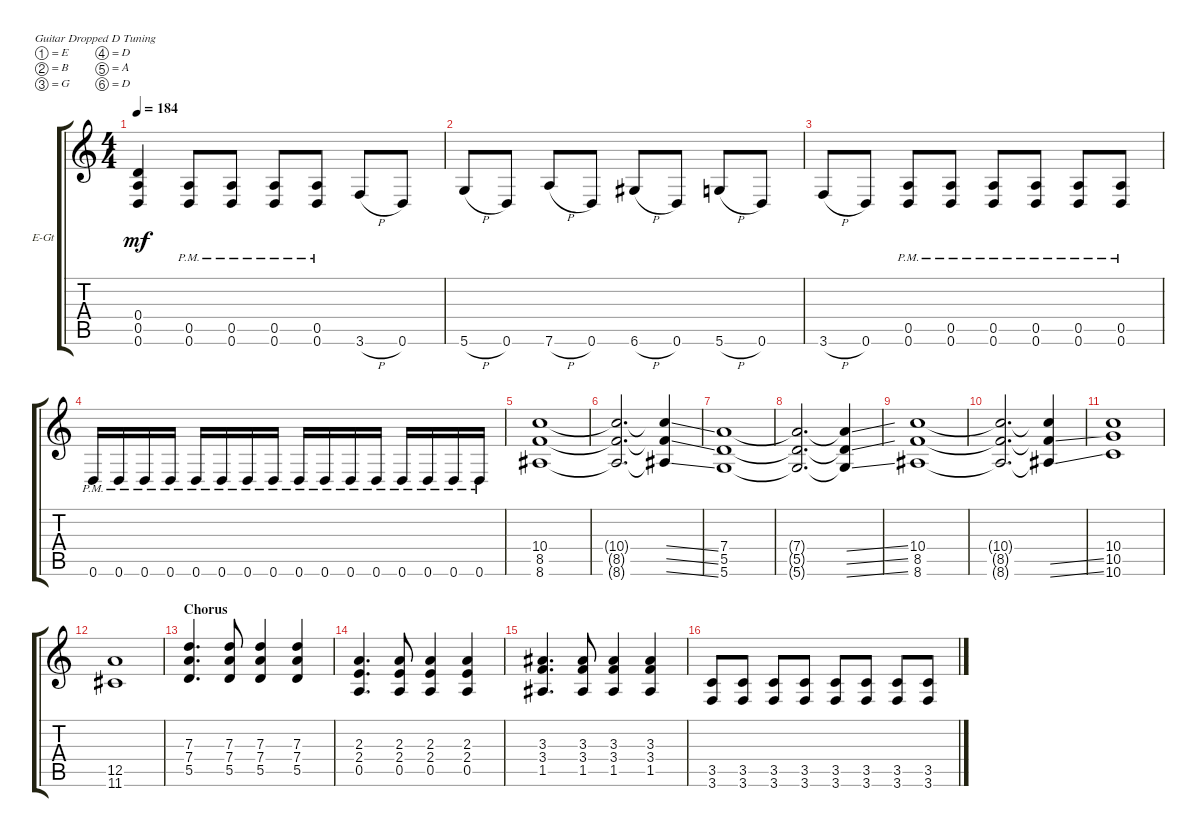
\defaultSystemsLayout 4
\bracketExtendMode groupsimilarinstruments
\firstSystemTrackNameOrientation horizontal
\otherSystemsTrackNameOrientation horizontal
\track ("Zachy Vengeance (Rhythm)" "E-Gt") {instrument distortionguitar}
\staff {score tabs}
\tuning (E4 B3 G3 D3 A2 D2)
\ts (4 4)
\tempo 184
\clef g2
\ks c
(0.6 0.5 0.4).4{dy mf} (0.6{pm} 0.5{pm}).8 (0.5{pm} 0.6{pm}).8 (0.6{pm} 0.5{pm}).8 (0.5{pm} 0.6{pm}).8 3.6{h}.8 0.6.8 |
5.6{h}.8 0.6.8 7.6{h}.8 0.6.8 6.6{h}.8 0.6.8 5.6{h}.8 0.6.8 |
3.6{h}.8 0.6.8 (0.6{pm} 0.5{pm}).8 (0.5{pm} 0.6{pm}).8 (0.6{pm} 0.5{pm}).8 (0.5{pm} 0.6{pm}).8 (0.6{pm} 0.5{pm}).8 (0.5{pm} 0.6{pm}).8 |
0.6{pm}.16 0.6{pm}.16 0.6{pm}.16 0.6{pm}.16 0.6{pm}.16 0.6{pm}.16 0.6{pm}.16 0.6{pm}.16 0.6{pm}.16 0.6{pm}.16 0.6{pm}.16 0.6{pm}.16 0.6{pm}.16 0.6{pm}.16 0.6{pm}.16 0.6{pm}.16 |
(8.6 8.5 10.4).1 |
(10.4{t} 8.5{t} 8.6{t}).2{d} (8.6{ss t} 8.5{ss t} 10.4{ss t}).4 |
(5.6 5.5 7.4).1 |
(7.4{t} 5.5{t} 5.6{t}).2{d} (5.6{ss t} 5.5{ss t} 7.4{ss t}).4 |
(8.5 8.6 10.4).1 |
(10.4{t} 8.5{t} 8.6{t}).2{d} (8.6{ss t} 8.5{ss t} 10.4{t}).4 |
(10.6 10.5 10.4).1 |
(12.5 11.6).1 |
\section ("" "Chorus")
(5.5 7.4 7.3).4{d} (7.3 7.4 5.5).8 (5.5 7.4 7.3).4 (7.3 7.4 5.5).4 |
(0.5 2.4 2.3).4{d} (2.3 2.4 0.5).8 (0.5 2.4 2.3).4 (2.3 2.4 0.5).4 |
(1.5 3.4 3.3).4{d} (3.3 3.4 1.5).8 (1.5 3.4 3.3).4 (3.3 3.4 1.5).4 |
(3.6 3.5).8 (3.5 3.6).8 (3.6 3.5).8 (3.5 3.6).8 (3.6 3.5).8 (3.5 3.6).8 (3.6 3.5).8 (3.5 3.6).8
